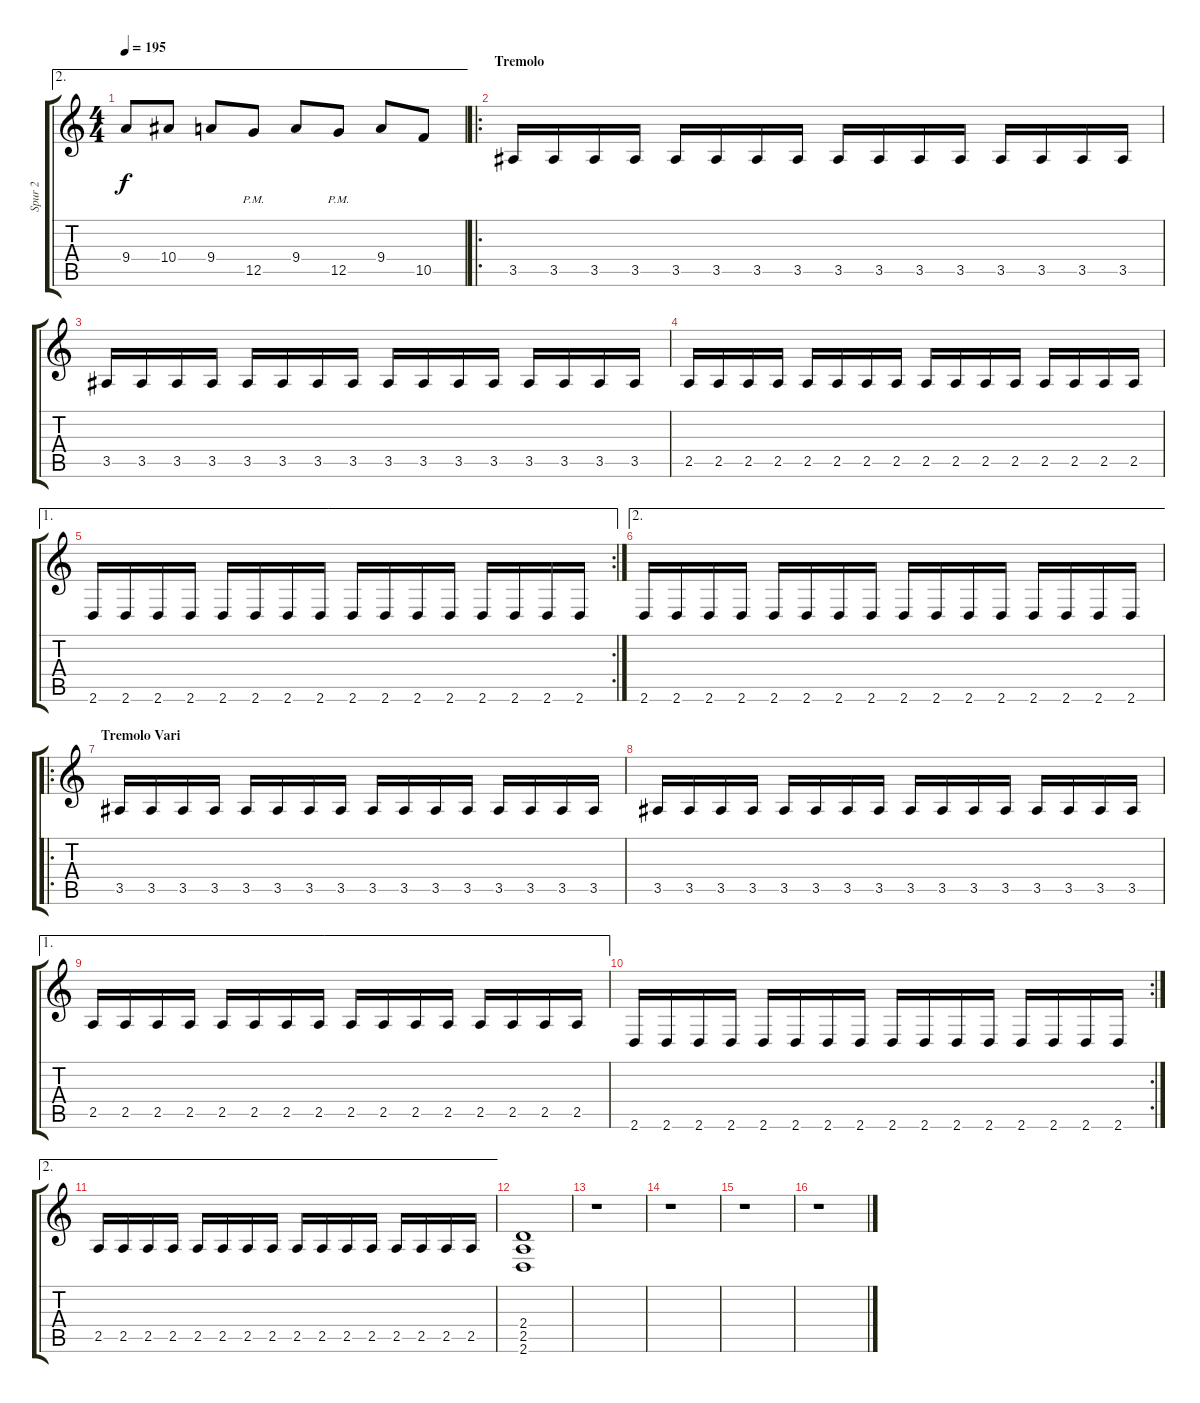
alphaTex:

\track ("Spur 2" "Spur 2") {instrument distortionguitar}
\staff {score tabs}
\tuning (D4 A3 F3 C3 G2 C2) {hide}
\ae 2
\ts (4 4)
\tempo 195
\clef g2
\ks c
9.4.8{dy f} 10.4.8 9.4.8 12.5{pm}.8 9.4.8 12.5{pm}.8 9.4.8 10.5.8 |
\ro
\section ("" "Tremolo")
3.5.16{volume 6} 3.5.16 3.5.16 3.5.16 3.5.16 3.5.16 3.5.16 3.5.16 3.5.16 3.5.16 3.5.16 3.5.16 3.5.16 3.5.16 3.5.16 3.5.16 |
3.5.16 3.5.16 3.5.16 3.5.16 3.5.16 3.5.16 3.5.16 3.5.16 3.5.16 3.5.16 3.5.16 3.5.16 3.5.16 3.5.16 3.5.16 3.5.16 |
2.5.16 2.5.16 2.5.16 2.5.16 2.5.16 2.5.16 2.5.16 2.5.16 2.5.16 2.5.16 2.5.16 2.5.16 2.5.16 2.5.16 2.5.16 2.5.16 |
\ae 1
\rc 2
2.6.16 2.6.16 2.6.16 2.6.16 2.6.16 2.6.16 2.6.16 2.6.16 2.6.16 2.6.16 2.6.16 2.6.16 2.6.16 2.6.16 2.6.16 2.6.16 |
\ae 2
2.6.16 2.6.16 2.6.16 2.6.16 2.6.16 2.6.16 2.6.16 2.6.16 2.6.16 2.6.16 2.6.16 2.6.16 2.6.16 2.6.16 2.6.16 2.6.16 |
\ro
\section ("" "Tremolo Vari")
3.5.16 3.5.16 3.5.16 3.5.16 3.5.16 3.5.16 3.5.16 3.5.16 3.5.16 3.5.16 3.5.16 3.5.16 3.5.16 3.5.16 3.5.16 3.5.16 |
3.5.16 3.5.16 3.5.16 3.5.16 3.5.16 3.5.16 3.5.16 3.5.16 3.5.16 3.5.16 3.5.16 3.5.16 3.5.16 3.5.16 3.5.16 3.5.16 |
\ae 1
2.5.16 2.5.16 2.5.16 2.5.16 2.5.16 2.5.16 2.5.16 2.5.16 2.5.16 2.5.16 2.5.16 2.5.16 2.5.16 2.5.16 2.5.16 2.5.16 |
\rc 2
2.6.16 2.6.16 2.6.16 2.6.16 2.6.16 2.6.16 2.6.16 2.6.16 2.6.16 2.6.16 2.6.16 2.6.16 2.6.16 2.6.16 2.6.16 2.6.16 |
\ae 2
2.5.16 2.5.16 2.5.16 2.5.16 2.5.16 2.5.16 2.5.16 2.5.16 2.5.16 2.5.16 2.5.16 2.5.16 2.5.16 2.5.16 2.5.16 2.5.16 |
(2.4 2.5 2.6).1 |
r.1 |
r.1 |
r.1 |
r.1
